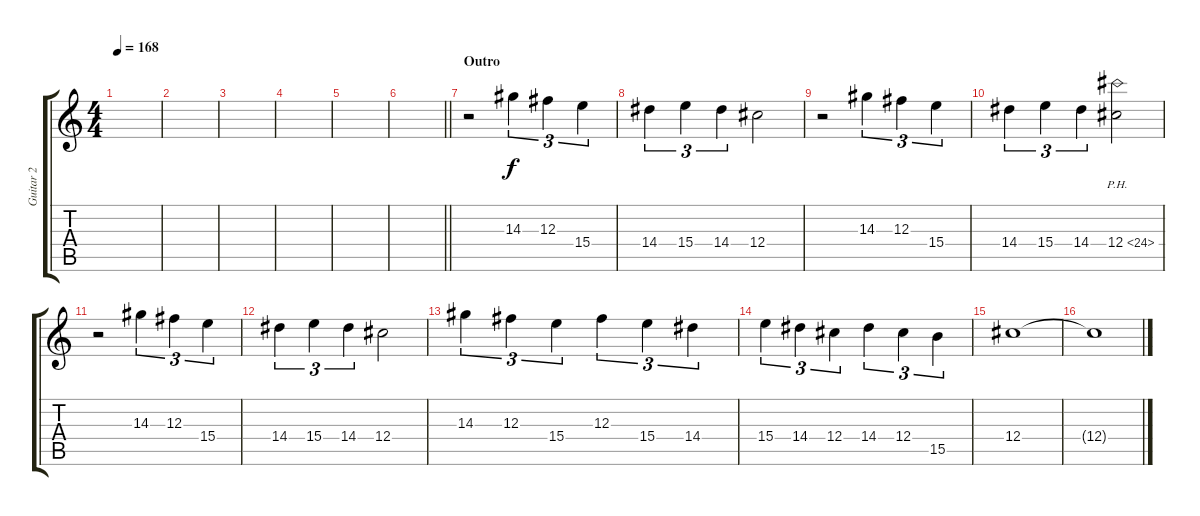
\track ("Guitar 2" "Guitar 2") {instrument distortionguitar}
\staff {score tabs}
\tuning (Eb4 Bb3 Gb3 Db3 Ab2 Db2) {hide}
\ts (4 4)
\tempo 168
\clef g2
\ks c
|
|
|
|
|
\barLineRight lightlight
|
\section ("" "Outro")
r.2 14.3.4{tu (3 2)} 12.3.4{tu (3 2)} 15.4.4{tu (3 2)} |
14.4.4{tu (3 2)} 15.4.4{tu (3 2)} 14.4.4{tu (3 2)} 12.4.2 |
r.2 14.3.4{tu (3 2)} 12.3.4{tu (3 2)} 15.4.4{tu (3 2)} |
14.4.4{tu (3 2)} 15.4.4{tu (3 2)} 14.4.4{tu (3 2)} 12.4{ph 12}.2 |
r.2 14.3.4{tu (3 2)} 12.3.4{tu (3 2)} 15.4.4{tu (3 2)} |
14.4.4{tu (3 2)} 15.4.4{tu (3 2)} 14.4.4{tu (3 2)} 12.4.2 |
14.3.4{tu (3 2)} 12.3.4{tu (3 2)} 15.4.4{tu (3 2)} 12.3.4{tu (3 2)} 15.4.4{tu (3 2)} 14.4.4{tu (3 2)} |
15.4.4{tu (3 2)} 14.4.4{tu (3 2)} 12.4.4{tu (3 2)} 14.4.4{tu (3 2)} 12.4.4{tu (3 2)} 15.5.4{tu (3 2)} |
12.4.1 |
12.4{t}.1
